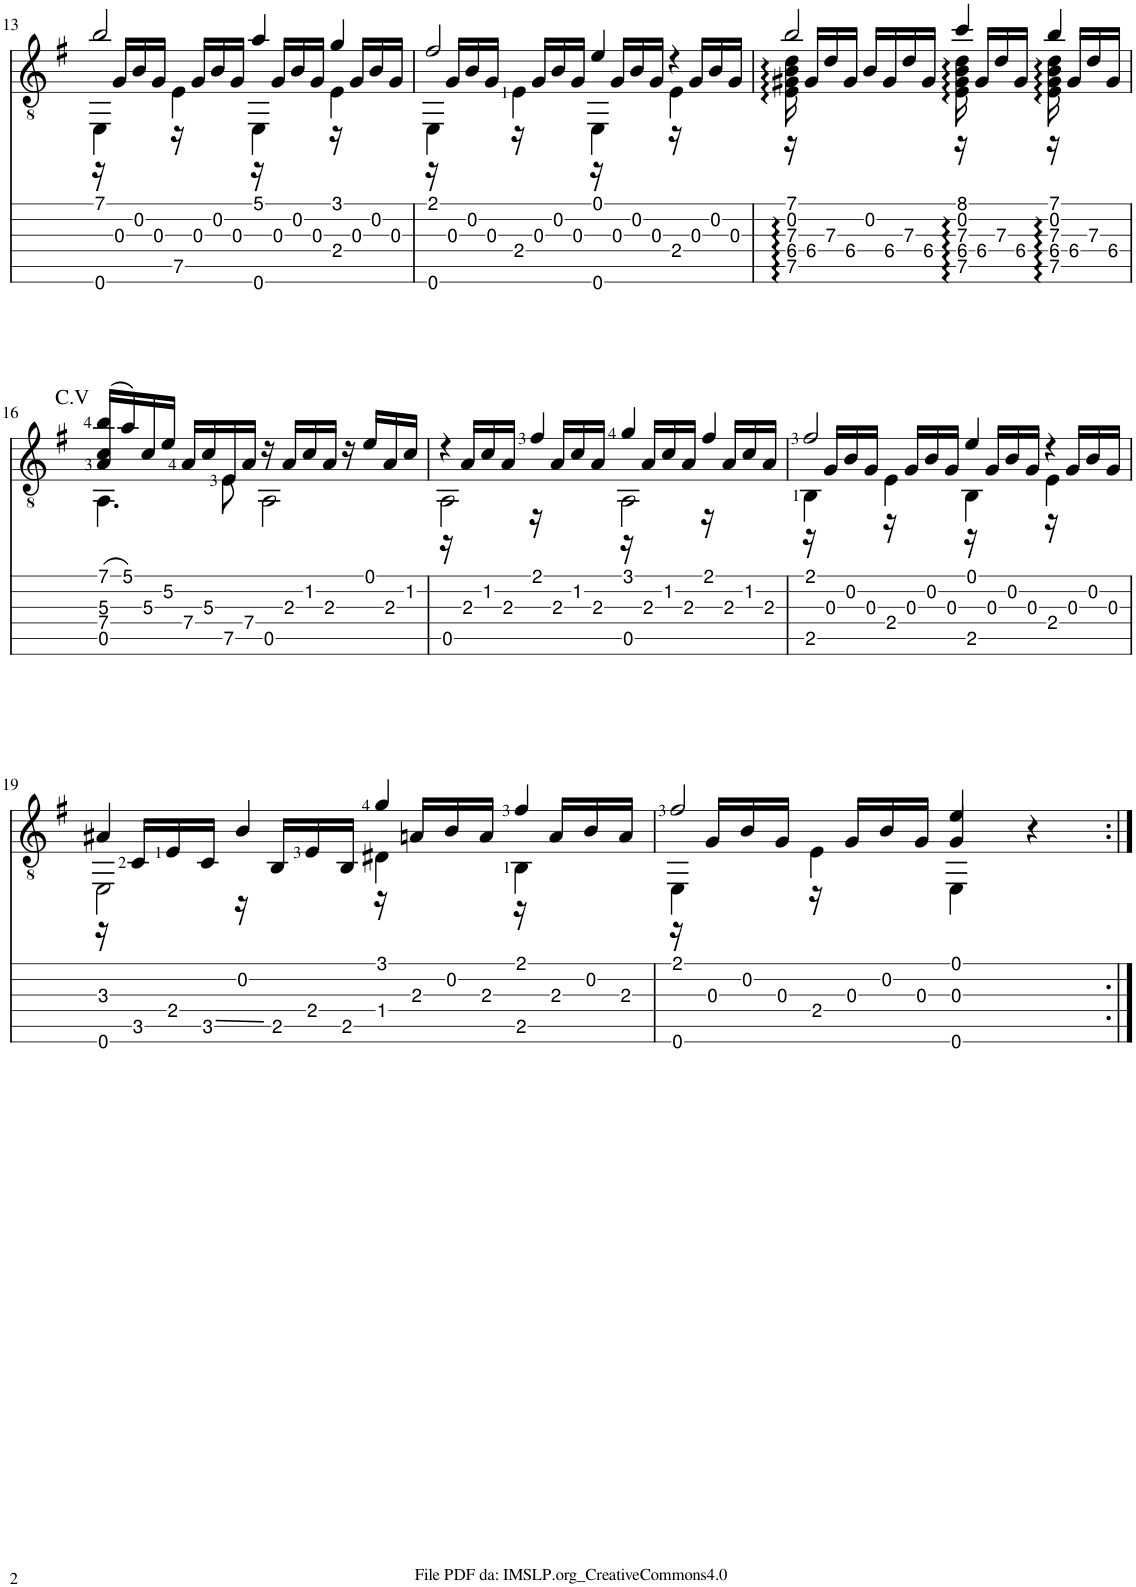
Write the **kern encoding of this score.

**kern	**kern
*part1	*part1
*staff2	*staff1
*I"Guitar	*
*I'Guit.	*
!!LO:PB:g=z
*	*clefGv2
*k[f#]	*k[f#]
*M4/4	*M4/4
*met(c)	*met(c)
=13	=13
*^	*^
*	*^	*	*^
2b	4EE	16r	2b/	4EE\	16r
.	.	16GLL	.	.	16G/LL
.	.	16B	.	.	16B/
.	.	16GJJ	.	.	16G/JJ
.	4E	16r	.	4E\	16r
.	.	16GLL	.	.	16G/LL
.	.	16B	.	.	16B/
.	.	16GJJ	.	.	16G/JJ
4a	4EE	16r	4a/	4EE\	16r
.	.	16GLL	.	.	16G/LL
.	.	16B	.	.	16B/
.	.	16GJJ	.	.	16G/JJ
4g	4E	16r	4g/	4E\	16r
.	.	16GLL	.	.	16G/LL
.	.	16B	.	.	16B/
.	.	16GJJ	.	.	16G/JJ
=14	=14	=14	=14	=14	=14
2f#	4EE	16r	2f#/	4EE\	16r
.	.	16GLL	.	.	16G/LL
.	.	16B	.	.	16B/
.	.	16GJJ	.	.	16G/JJ
.	4E	16r	.	4E\	16r
.	.	16GLL	.	.	16G/LL
.	.	16B	.	.	16B/
.	.	16GJJ	.	.	16G/JJ
4e	4EE	16r	4e/	4EE\	16r
.	.	16GLL	.	.	16G/LL
.	.	16B	.	.	16B/
.	.	16GJJ	.	.	16G/JJ
4r	4E	16r	4r	4E\	16r
.	.	16GLL	.	.	16G/LL
.	.	16B	.	.	16B/
.	.	16GJJ	.	.	16G/JJ
=15	=15	=15	=15	=15	=15
2b	16E: 16G#: 16d: 16B:	16r	2b/	16E\: 16G#X\: 16B\: 16d\:	16r
.	4..ryy	16G#LL	.	4..ryy	16G#/LL
.	.	16d	.	.	16d/
.	.	16G#JJ	.	.	16G#/JJ
.	.	16BLL	.	.	16B/LL
.	.	16G#J	.	.	16G#/
.	.	16dL	.	.	16d/
.	.	16G#JJ	.	.	16G#/JJ
4cc	16E: 16G#: 16d: 16B:	16r	4cc/	16E\: 16G#\: 16B\: 16d\:	16r
.	8.ryy	16G#LL	.	8.ryy	16G#/LL
.	.	16d	.	.	16d/
.	.	16G#JJ	.	.	16G#/JJ
4b	16E: 16G#: 16d: 16B:	16r	4b/	16E\: 16G#\: 16B\: 16d\:	16r
.	8.ryy	16G#LL	.	8.ryy	16G#/LL
.	.	16d	.	.	16d/
.	.	16G#JJ	.	.	16G#/JJ
!!LO:LB:g=z
=16	=16	=16	=16	=16	=16
!	!	!	!LO:TX:a:t=C.V	!	!
*	*v	*v	*	*	*
*	*	*	*v	*v
16A\ 16c\ 16b\LL	4.AA	(16A/ 16c/ 16b/LL	4.AA\
16aJ	.	16a/)	.
16cL	.	16c/	.
16eJJ	.	16e/JJ	.
16ALL	.	16A/LL	.
16cJ	.	16c/	.
16EL	8E	16E/	8E\
16AJJ	.	16A/JJ	.
16r	2AA	16r	2AA\
16ALL	.	16A/LL	.
16c	.	16c/	.
16AJJ	.	16A/JJ	.
16r	.	16r	.
16eLL	.	16e/LL	.
16A	.	16A/	.
16cJJ	.	16c/JJ	.
=17	=17	=17	=17
*	*^	*	*^
4r	2AA	16r	4r	2AA\	16r
.	.	16ALL	.	.	16A/LL
.	.	16c	.	.	16c/
.	.	16AJJ	.	.	16A/JJ
4f#	.	16r	4f#/	.	16r
.	.	16ALL	.	.	16A/LL
.	.	16c	.	.	16c/
.	.	16AJJ	.	.	16A/JJ
4g	2AA	16r	4g/	2AA\	16r
.	.	16ALL	.	.	16A/LL
.	.	16c	.	.	16c/
.	.	16AJJ	.	.	16A/JJ
4f#	.	16r	4f#/	.	16r
.	.	16ALL	.	.	16A/LL
.	.	16c	.	.	16c/
.	.	16AJJ	.	.	16A/JJ
=18	=18	=18	=18	=18	=18
2f#	4BB	16r	2f#/	4BB\	16r
.	.	16GLL	.	.	16G/LL
.	.	16B	.	.	16B/
.	.	16GJJ	.	.	16G/JJ
.	4E	16r	.	4E\	16r
.	.	16GLL	.	.	16G/LL
.	.	16B	.	.	16B/
.	.	16GJJ	.	.	16G/JJ
4e	4BB	16r	4e/	4BB\	16r
.	.	16GLL	.	.	16G/LL
.	.	16B	.	.	16B/
.	.	16GJJ	.	.	16G/JJ
4r	4E	16r	4r	4E\	16r
.	.	16GLL	.	.	16G/LL
.	.	16B	.	.	16B/
.	.	16GJJ	.	.	16G/JJ
!!LO:LB:g=z	!!	!!
=19	=19	=19	=19	=19	=19
4A#	2EE	16r	4A#X/	2EE\	16r
.	.	16CLL	.	.	16C/LL
.	.	16E	.	.	16E/
.	.	16CJJ	.	.	16C/JJ
4B	.	16r	4B/	.	16r
.	.	16BBLL	.	.	16BB/LL
.	.	16E	.	.	16E/
.	.	16BBJJ	.	.	16BB/JJ
4g	4D#	16r	4g/	4D#X\	16r
.	.	16ALL	.	.	16An/LL
.	.	16B	.	.	16B/
.	.	16AJJ	.	.	16A/JJ
4f#	4BB	16r	4f#/	4BB\	16r
.	.	16ALL	.	.	16A/LL
.	.	16B	.	.	16B/
.	.	16AJJ	.	.	16A/JJ
=20	=20	=20	=20	=20	=20
2f#	4EE	16r	2f#/	4EE\	16r
.	.	16GLL	.	.	16G/LL
.	.	16B	.	.	16B/
.	.	16GJJ	.	.	16G/JJ
.	4E	16r	.	4E\	16r
.	.	16GLL	.	.	16G/LL
.	.	16B	.	.	16B/
.	.	16GJJ	.	.	16G/JJ
4e	4EE	4G	4e/	4EE\	4G/
4r	4ryy	4ryy	4r	4ryy	4ryy
*v	*v	*v	*	*	*
*	*v	*v	*v
=:|!	=:|!
*-	*-
